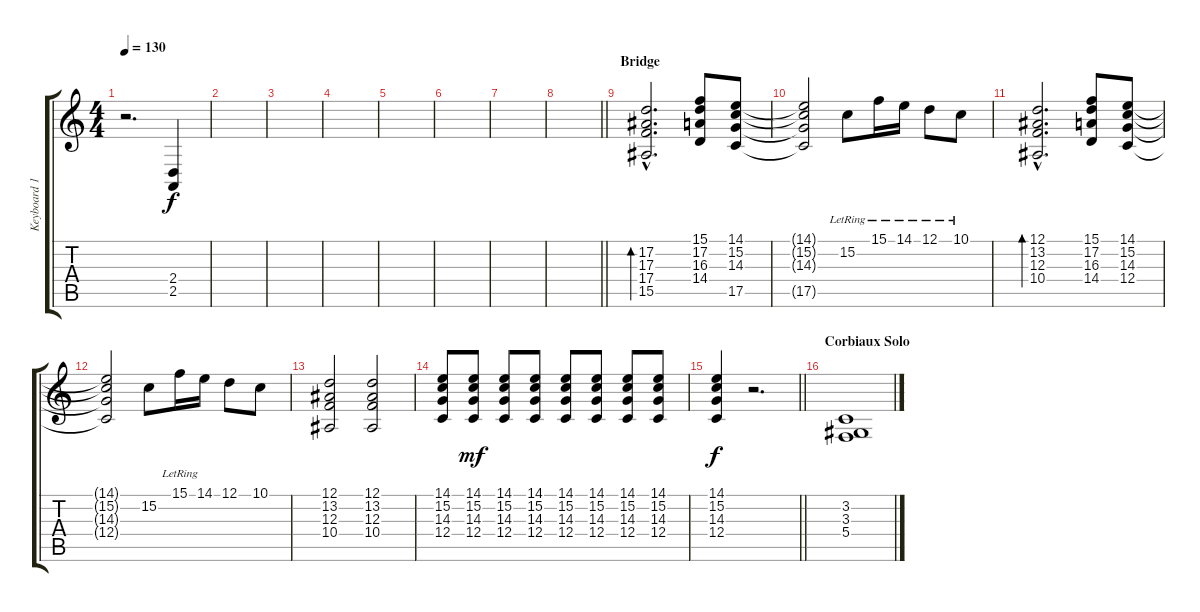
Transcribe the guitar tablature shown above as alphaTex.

\track ("Keyboard 1" "Keyboard 1") {instrument harpsichord}
\staff {score tabs}
\tuning (D4 A3 F3 C3 G2 D2) {hide}
\ts (4 4)
\tempo 130
\clef g2
\ks c
r.2{d dy f volume 16 instrument gunshot} (2.4 2.5).4 |
|
|
|
|
|
|
\barLineRight lightlight
|
\section ("" "Bridge")
(17.2{hac} 17.3{hac} 17.4{hac} 15.5{hac}).2{d bd 60 volume 14 instrument brightacousticpiano} (15.1 17.2 16.3 14.4).8 (14.1 15.2 14.3 17.5).8 |
(14.1{t} 15.2{t} 14.3{t} 17.5{t}).2 15.2{lr}.8 15.1{lr}.16 14.1{lr}.16 12.1{lr}.8 10.1{lr}.8 |
(12.1{hac} 13.2{hac} 12.3{hac} 10.4{hac}).2{d bd 60 volume 14 instrument brightacousticpiano} (15.1 17.2 16.3 14.4).8 (14.1 15.2 14.3 12.4).8 |
(14.1{t} 15.2{t} 14.3{t} 12.4{t}).2 15.2.8 15.1{lr}.16 14.1.16 12.1.8 10.1.8 |
(12.1 13.2 12.3 10.4).2 (12.1 13.2 12.3 10.4).2 |
(14.1 15.2 14.3 12.4).8 (14.1 15.2 14.3 12.4).8{dy mf} (14.1 15.2 14.3 12.4).8 (14.1 15.2 14.3 12.4).8 (14.1 15.2 14.3 12.4).8 (14.1 15.2 14.3 12.4).8 (14.1 15.2 14.3 12.4).8 (14.1 15.2 14.3 12.4).8 |
\barLineRight lightlight
(14.1 15.2 14.3 12.4).4{dy f} r.2{d} |
\section ("" "Corbiaux Solo")
(3.2 3.3 5.4).1
